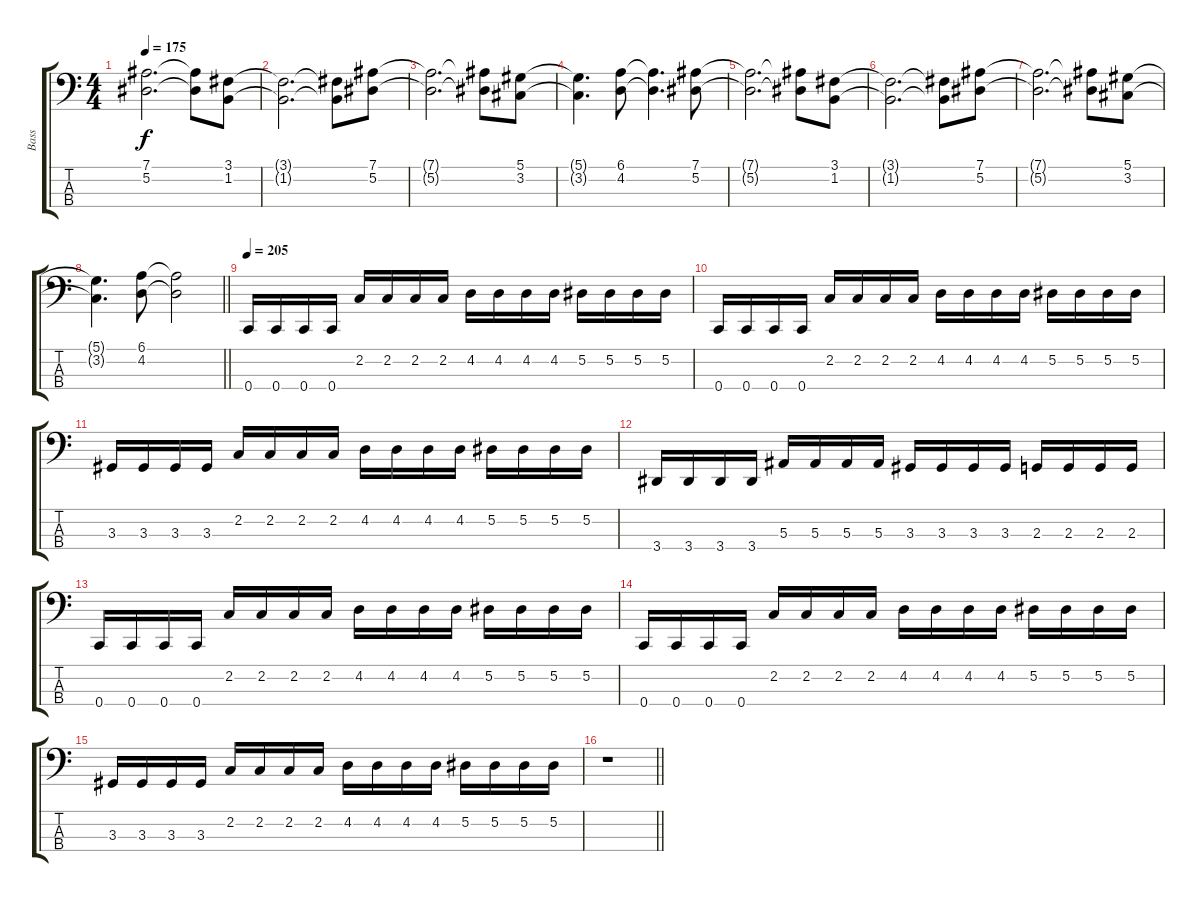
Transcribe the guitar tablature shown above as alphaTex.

\track ("Bass" "Bass") {instrument electricbasspick}
\staff {score tabs}
\tuning (Eb2 Bb1 F1 C1) {hide}
\ts (4 4)
\tempo 175
\clef f4
\ks c
(7.1{t} 5.2{t}).2{d dy f} (7.1{t} 5.2{t}).8 (3.1 1.2).8 |
(3.1{t} 1.2{t}).2{d} (3.1{t} 1.2{t}).8 (7.1 5.2).8 |
(7.1{t} 5.2{t}).2{d} (7.1{t} 5.2{t}).8 (5.1 3.2).8 |
(5.1{t} 3.2{t}).4{d} (6.1 4.2).8 (6.1{t} 4.2{t}).4{d} (7.1 5.2).8 |
(7.1{t} 5.2{t}).2{d} (7.1{t} 5.2{t}).8 (3.1 1.2).8 |
(3.1{t} 1.2{t}).2{d} (3.1{t} 1.2{t}).8 (7.1 5.2).8 |
(7.1{t} 5.2{t}).2{d} (7.1{t} 5.2{t}).8 (5.1 3.2).8 |
\barLineRight lightlight
(5.1{t} 3.2{t}).4{d} (6.1 4.2).8 (6.1{t} 4.2{t}).2 |
\tempo 205
0.4.16 0.4.16 0.4.16 0.4.16 2.2.16 2.2.16 2.2.16 2.2.16 4.2.16 4.2.16 4.2.16 4.2.16 5.2.16 5.2.16 5.2.16 5.2.16 |
0.4.16 0.4.16 0.4.16 0.4.16 2.2.16 2.2.16 2.2.16 2.2.16 4.2.16 4.2.16 4.2.16 4.2.16 5.2.16 5.2.16 5.2.16 5.2.16 |
3.3.16 3.3.16 3.3.16 3.3.16 2.2.16 2.2.16 2.2.16 2.2.16 4.2.16 4.2.16 4.2.16 4.2.16 5.2.16 5.2.16 5.2.16 5.2.16 |
3.4.16 3.4.16 3.4.16 3.4.16 5.3.16 5.3.16 5.3.16 5.3.16 3.3.16 3.3.16 3.3.16 3.3.16 2.3.16 2.3.16 2.3.16 2.3.16 |
0.4.16 0.4.16 0.4.16 0.4.16 2.2.16 2.2.16 2.2.16 2.2.16 4.2.16 4.2.16 4.2.16 4.2.16 5.2.16 5.2.16 5.2.16 5.2.16 |
0.4.16 0.4.16 0.4.16 0.4.16 2.2.16 2.2.16 2.2.16 2.2.16 4.2.16 4.2.16 4.2.16 4.2.16 5.2.16 5.2.16 5.2.16 5.2.16 |
3.3.16 3.3.16 3.3.16 3.3.16 2.2.16 2.2.16 2.2.16 2.2.16 4.2.16 4.2.16 4.2.16 4.2.16 5.2.16 5.2.16 5.2.16 5.2.16 |
\barLineRight lightlight
r.1
